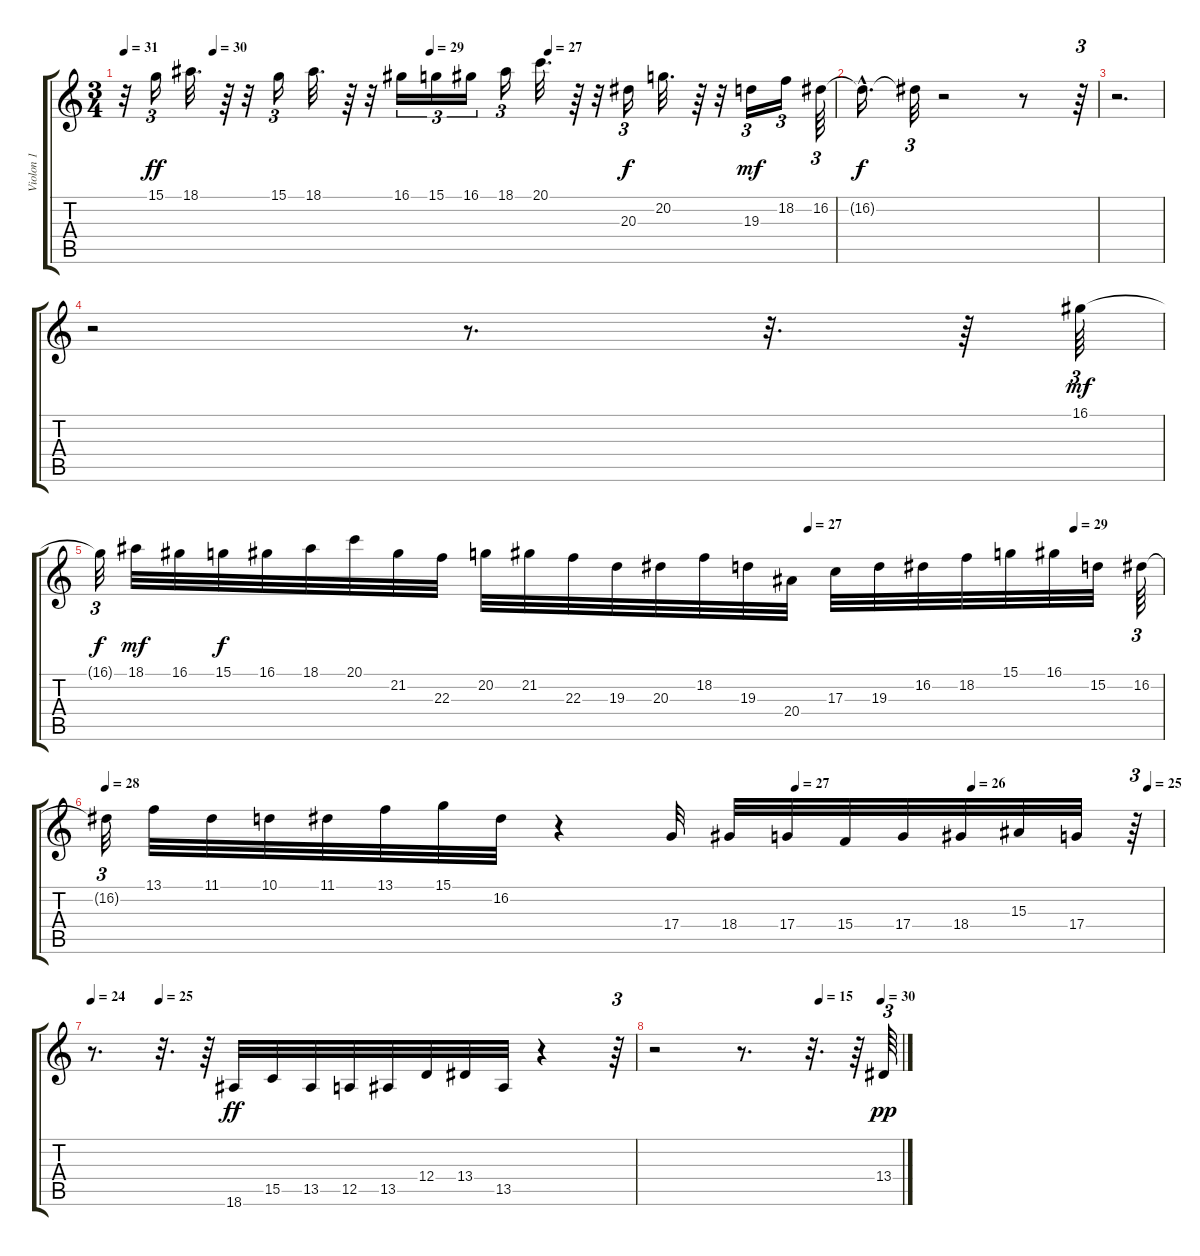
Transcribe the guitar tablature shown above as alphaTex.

\track ("Violon 1" "Violon 1") {instrument violin}
\staff {score tabs}
\tuning (E4 B3 G3 D3 A2 E2) {hide}
\ts (3 4)
\tempo 31
\tempo (30 0.125)
\tempo (29 0.4305555555555556)
\tempo (27 0.5972222222222222)
\clef g2
\ks c
r.32{dy ff} 15.1.16{tu (3 2)} 18.1.32{d} r.64 r.32 15.1.16{tu (3 2)} 18.1.32{d} r.64 r.32 16.1.16{tu (3 2)} 15.1.16{tu (3 2)} 16.1.16{tu (3 2)} 18.1.16{tu (3 2)} 20.1.32{d} r.64 r.32 20.3.16{tu (3 2) dy f} 20.2.32{d} r.64 r.32 19.3.16{tu (3 2) dy mf} 18.2.16{tu (3 2)} 16.2.64{tu (3 2)} |
16.2{hac t}.16{d dy f} 16.2{t}.32{tu (3 2)} r.2 r.8 r.64{tu (3 2)} |
r.2{d} |
r.2 r.8{d} r.32{d} r.64 16.1.64{tu (3 2) dy mf} |
\tempo (27 0.6666666666666666)
\tempo (29 0.9166666666666666)
16.1{t}.32{tu (3 2) dy f} 18.1.32{dy mf} 16.1.32 15.1.32{dy f} 16.1.32 18.1.32 20.1.32 21.2.32 22.3.32 20.2.32 21.2.32 22.3.32 19.3.32 20.3.32 18.2.32 19.3.32 20.4.32 17.3.32 19.3.32 16.2.32 18.2.32 15.1.32 16.1.32 15.2.32 16.2.64{tu (3 2)} |
\tempo 28
\tempo (27 0.6527777777777778)
\tempo (26 0.8194444444444444)
\tempo (25 0.9861111111111112)
16.2{t}.32{tu (3 2)} 13.1.32 11.1.32 10.1.32 11.1.32 13.1.32 15.1.32 16.2.32 r.4 17.4.32 18.4.32 17.4.32 15.4.32 17.4.32 18.4.32 15.3.32 17.4.32 r.64{tu (3 2)} |
\tempo 24
\tempo (25 0.125)
r.8{d} r.32{d} r.64 18.6.32{dy ff} 15.5.32 13.5.32 12.5.32 13.5.32 12.4.32 13.4.32 13.5.32 r.4 r.64{tu (3 2)} |
\tempo (15 0.6666666666666666)
\tempo (30 0.9166666666666666)
r.2 r.8{d} r.32{d} r.64 13.4.64{tu (3 2) dy pp instrument pizzicatostrings}
